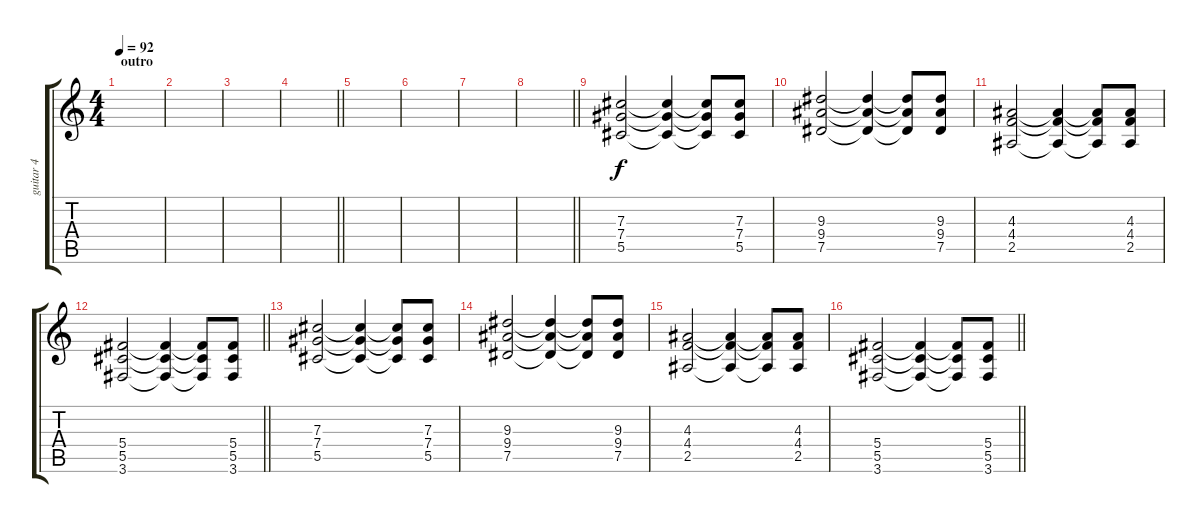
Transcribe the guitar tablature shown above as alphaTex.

\track ("guitar 4" "guitar 4") {instrument overdrivenguitar}
\staff {score tabs}
\tuning (Eb4 Bb3 Gb3 Db3 Ab2 Eb2) {hide}
\ts (4 4)
\section ("" "outro")
\tempo 92
\clef g2
\ks c
|
|
|
\barLineRight lightlight
|
|
|
|
\barLineRight lightlight
|
(7.3 7.4 5.5).2 (7.3{t} 7.4{t} 5.5{t}).4 (7.3{t} 7.4{t} 5.5{t}).8 (7.3 7.4 5.5).8 |
(9.3 9.4 7.5).2 (9.3{t} 9.4{t} 7.5{t}).4 (9.3{t} 9.4{t} 7.5{t}).8 (9.3 9.4 7.5).8 |
(4.3 4.4 2.5).2 (4.3{t} 4.4{t} 2.5{t}).4 (4.3{t} 4.4{t} 2.5{t}).8 (4.3 4.4 2.5).8 |
\barLineRight lightlight
(5.4 5.5 3.6).2 (5.4{t} 5.5{t} 3.6{t}).4 (5.4{t} 5.5{t} 3.6{t}).8 (5.4 5.5 3.6).8 |
(7.3 7.4 5.5).2 (7.3{t} 7.4{t} 5.5{t}).4 (7.3{t} 7.4{t} 5.5{t}).8 (7.3 7.4 5.5).8 |
(9.3 9.4 7.5).2 (9.3{t} 9.4{t} 7.5{t}).4 (9.3{t} 9.4{t} 7.5{t}).8 (9.3 9.4 7.5).8 |
(4.3 4.4 2.5).2 (4.3{t} 4.4{t} 2.5{t}).4 (4.3{t} 4.4{t} 2.5{t}).8 (4.3 4.4 2.5).8 |
\barLineRight lightlight
(5.4 5.5 3.6).2 (5.4{t} 5.5{t} 3.6{t}).4 (5.4{t} 5.5{t} 3.6{t}).8 (5.4 5.5 3.6).8
